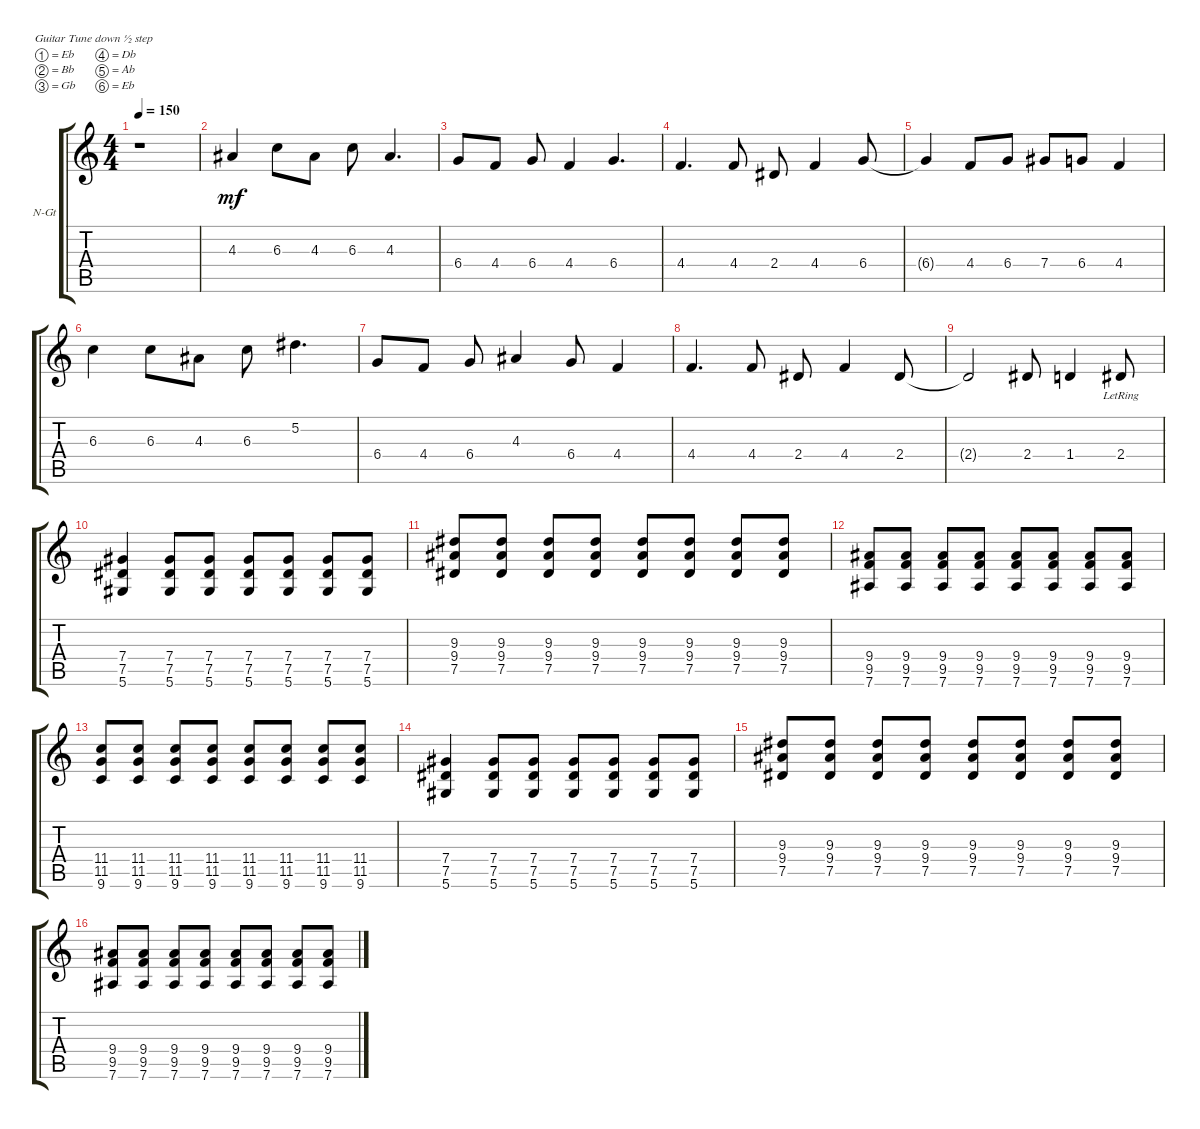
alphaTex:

\defaultSystemsLayout 4
\bracketExtendMode groupsimilarinstruments
\firstSystemTrackNameOrientation horizontal
\otherSystemsTrackNameOrientation horizontal
\track ("Nylon Guitar" "N-Gt") {instrument acousticguitarnylon}
\staff {score tabs}
\tuning (Eb4 Bb3 Gb3 Db3 Ab2 Eb2)
\ts (4 4)
\tempo 150
\clef g2
\ks c
r.1{dy mf instrument acousticguitarnylon} |
4.3.4 6.3.8 4.3.8 6.3.8 4.3.4{d} |
6.4.8 4.4.8 6.4.8 4.4.4 6.4.4{d} |
4.4.4{d} 4.4.8 2.4.8 4.4.4 6.4.8 |
6.4{t}.4 4.4.8 6.4.8 7.4.8 6.4.8 4.4.4 |
6.3.4 6.3.8 4.3.8 6.3.8 5.2.4{d} |
6.4.8 4.4.8 6.4.8 4.3.4 6.4.8 4.4.4 |
4.4.4{d} 4.4.8 2.4.8 4.4.4 2.4.8 |
2.4{t}.2 2.4.8 1.4.4 2.4{lr}.8 |
(5.6 7.4 7.5).4 (5.6 7.4 7.5).8 (5.6 7.4 7.5).8 (5.6 7.4 7.5).8 (5.6 7.4 7.5).8 (5.6 7.4 7.5).8 (5.6 7.5 7.4).8 |
(7.5 9.4 9.3).8 (7.5 9.4 9.3).8 (7.5 9.4 9.3).8 (7.5 9.4 9.3).8 (7.5 9.4 9.3).8 (7.5 9.4 9.3).8 (7.5 9.4 9.3).8 (7.5 9.4 9.3).8 |
(7.6 9.5 9.4).8 (7.6 9.5 9.4).8 (7.6 9.5 9.4).8 (7.6 9.5 9.4).8 (7.6 9.5 9.4).8 (7.6 9.4 9.5).8 (7.6 9.4 9.5).8 (7.6 9.5 9.4).8 |
(9.6 11.5 11.4).8 (9.6 11.5 11.4).8 (9.6 11.5 11.4).8 (9.6 11.5 11.4).8 (9.6 11.5 11.4).8 (9.6 11.5 11.4).8 (9.6 11.5 11.4).8 (9.6 11.5 11.4).8 |
(5.6 7.4 7.5).4 (5.6 7.5 7.4).8 (5.6 7.5 7.4).8 (5.6 7.4 7.5).8 (5.6 7.5 7.4).8 (5.6 7.5 7.4).8 (7.4 7.5 5.6).8 |
(7.5 9.4 9.3).8 (7.5 9.4 9.3).8 (7.5 9.4 9.3).8 (7.5 9.4 9.3).8 (7.5 9.4 9.3).8 (7.5 9.4 9.3).8 (7.5 9.4 9.3).8 (7.5 9.4 9.3).8 |
(7.6 9.5 9.4).8 (7.6 9.5 9.4).8 (7.6 9.5 9.4).8 (7.6 9.5 9.4).8 (7.6 9.5 9.4).8 (7.6 9.4 9.5).8 (7.6 9.4 9.5).8 (7.6 9.5 9.4).8
